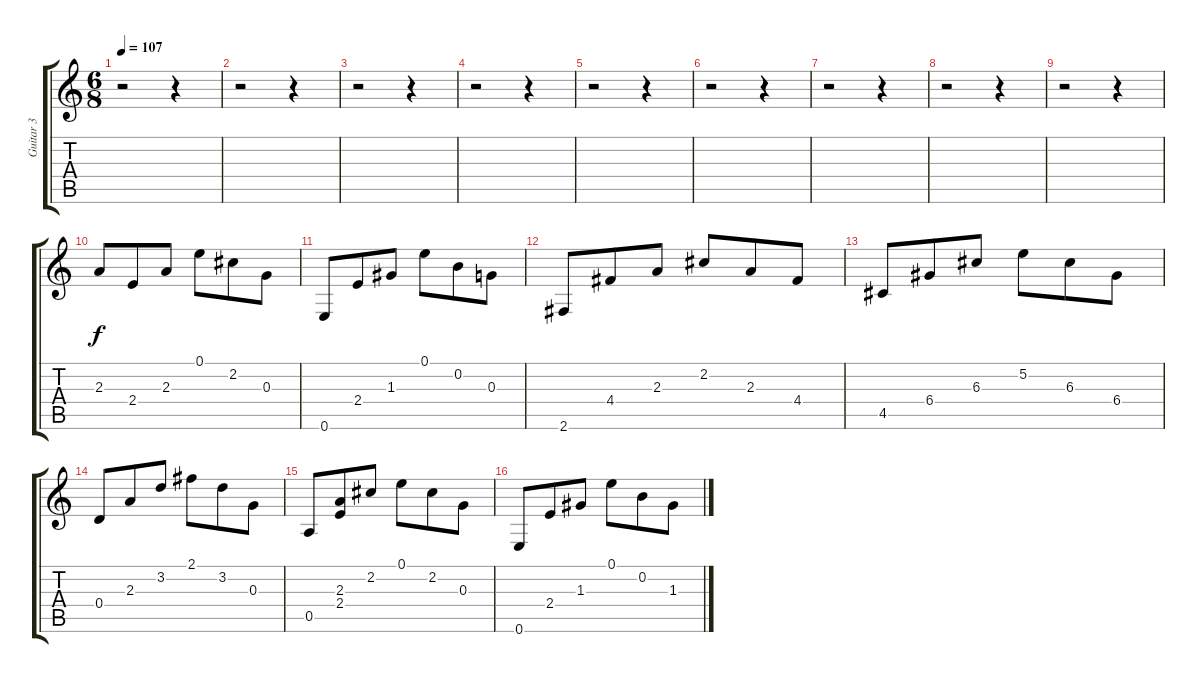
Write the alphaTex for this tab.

\track ("Guitar 3" "Guitar 3") {instrument electricguitarclean}
\staff {score tabs}
\tuning (E4 B3 G3 D3 A2 E2) {hide}
\ts (6 8)
\tempo 107
\clef g2
\ks c
r.2{dy f instrument electricguitarclean} r.4 |
r.2 r.4 |
r.2 r.4 |
r.2 r.4 |
r.2 r.4 |
r.2 r.4 |
r.2 r.4 |
r.2 r.4 |
r.2 r.4 |
2.3.8 2.4.8 2.3.8 0.1.8 2.2.8 0.3.8 |
0.6.8 2.4.8 1.3.8 0.1.8 0.2.8 0.3.8 |
2.6.8 4.4.8 2.3.8 2.2.8 2.3.8 4.4.8 |
4.5.8 6.4.8 6.3.8 5.2.8 6.3.8 6.4.8 |
0.4.8 2.3.8 3.2.8 2.1.8 3.2.8 0.3.8 |
0.5.8 (2.3 2.4).8 2.2.8 0.1.8 2.2.8 0.3.8 |
0.6.8 2.4.8 1.3.8 0.1.8 0.2.8 1.3.8
